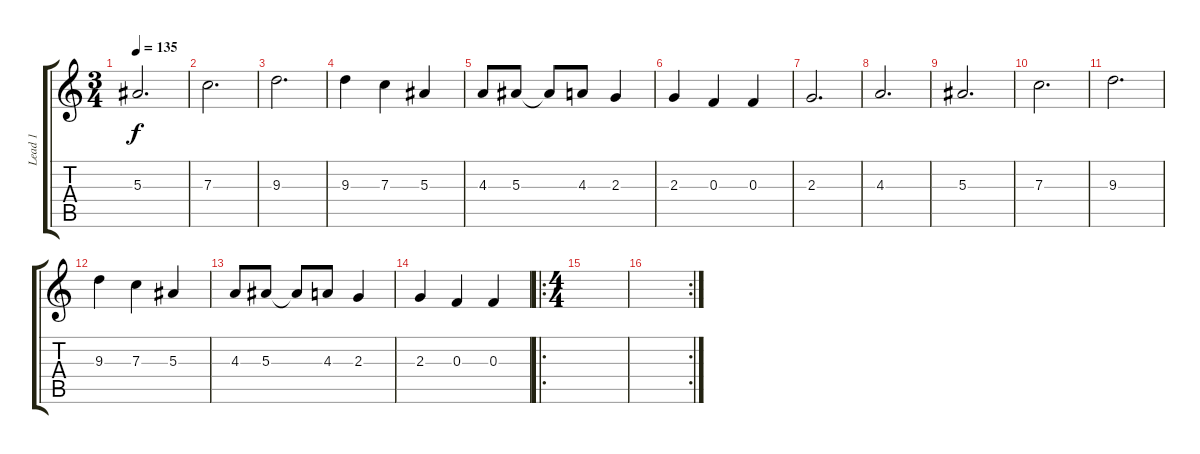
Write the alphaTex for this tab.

\track ("Lead 1" "Lead 1") {instrument distortionguitar}
\staff {score tabs}
\tuning (D4 A3 F3 C3 G2 D2) {hide}
\ts (3 4)
\tempo 135
\clef g2
\ks c
5.3.2{d dy f} |
7.3.2{d} |
9.3.2{d} |
9.3.4 7.3.4 5.3.4 |
4.3.8 5.3.8 5.3{t}.8 4.3.8 2.3.4 |
2.3.4 0.3.4 0.3.4 |
2.3.2{d} |
4.3.2{d} |
5.3.2{d} |
7.3.2{d} |
9.3.2{d} |
9.3.4 7.3.4 5.3.4 |
4.3.8 5.3.8 5.3{t}.8 4.3.8 2.3.4 |
2.3.4 0.3.4 0.3.4 |
\ro
\ts (4 4)
|
\rc 2
